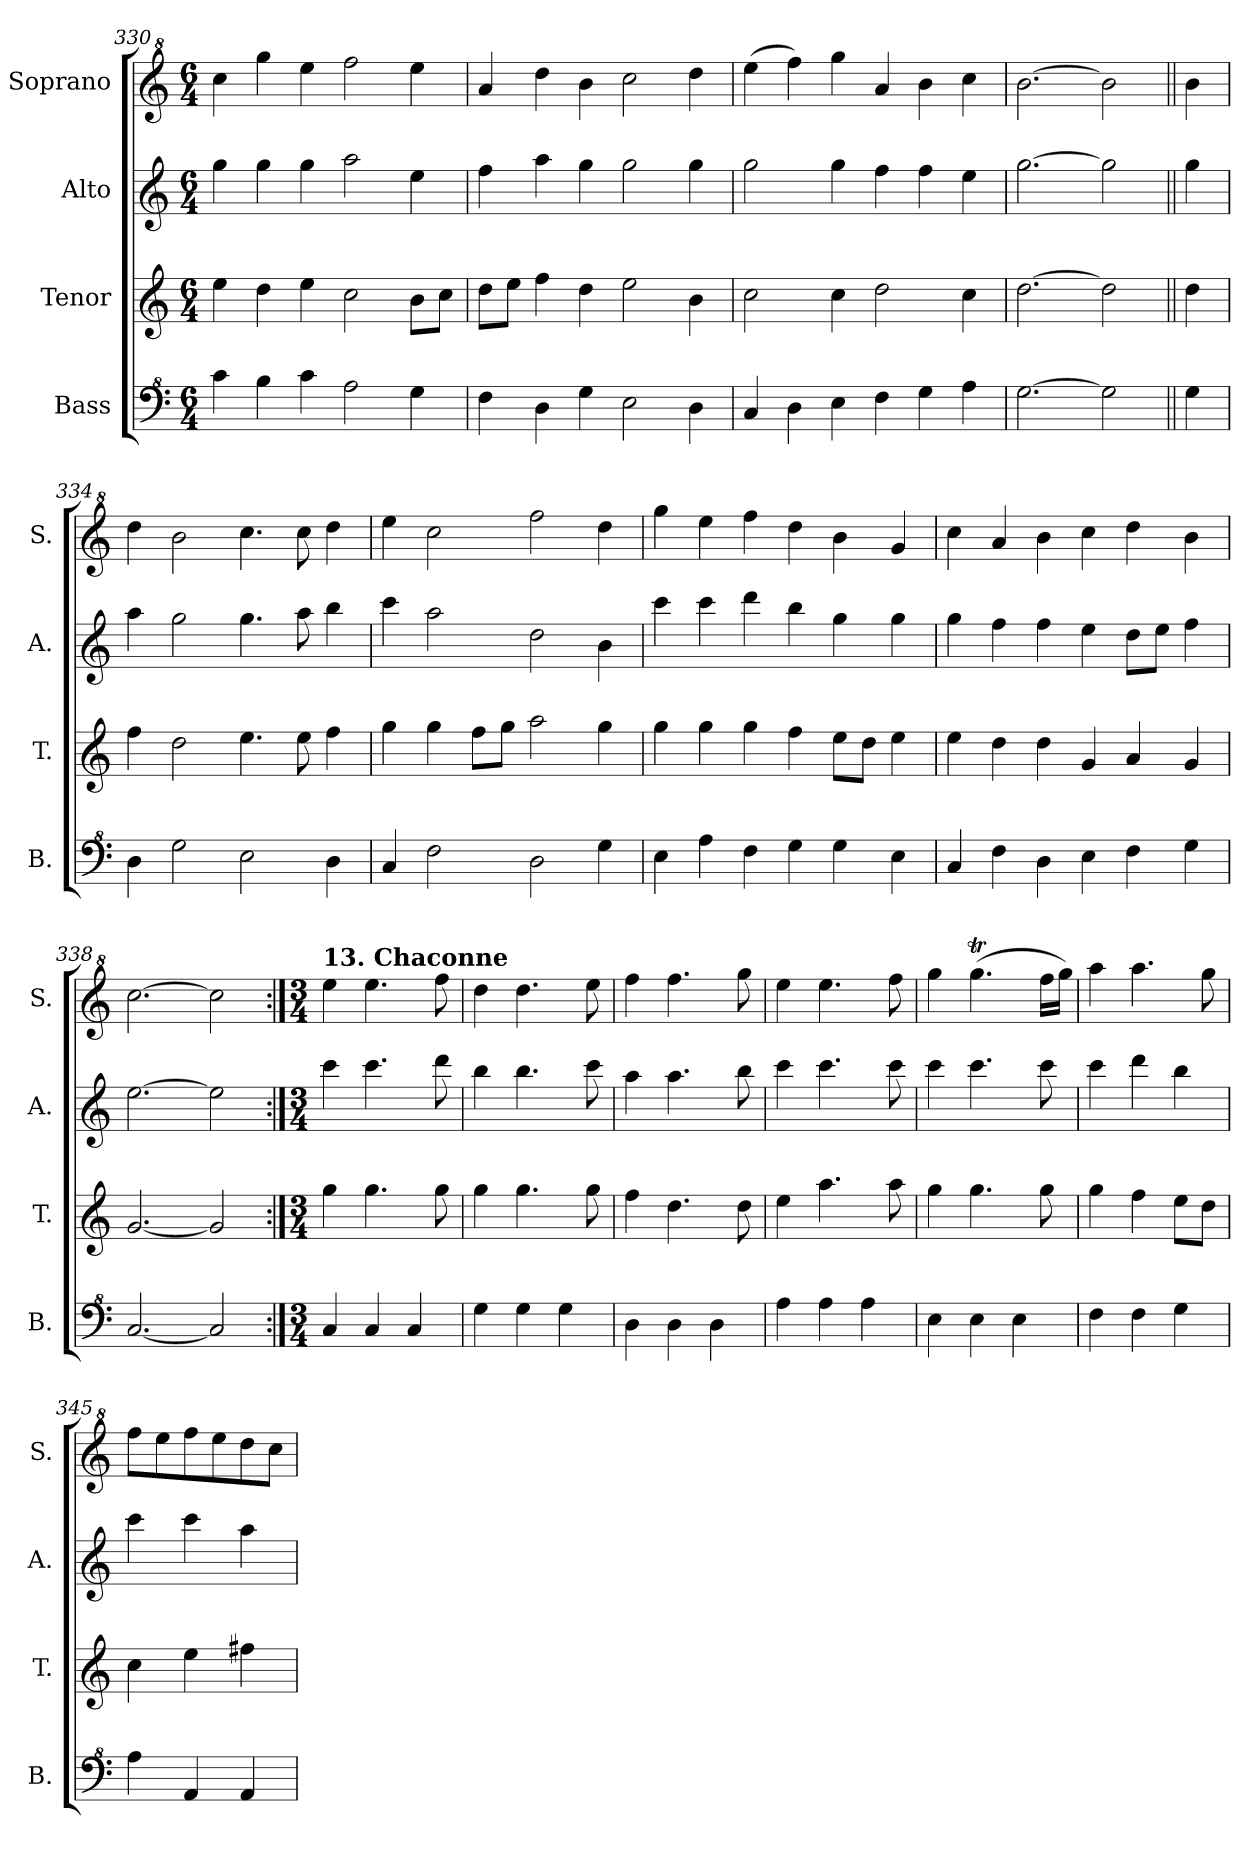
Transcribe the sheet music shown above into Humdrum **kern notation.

**kern	**kern	**kern	**kern
*part4	*part3	*part2	*part1
*staff4	*staff3	*staff2	*staff1
*I"Bass	*I"Tenor	*I"Alto	*I"Soprano
*I'B.	*I'T.	*I'A.	*I'S.
*clefF^4	*clefG2	*clefG2	*clefG^2
*k[]	*k[]	*k[]	*k[]
*M6/4	*M6/4	*M6/4	*M6/4
=330	=330	=330	=330
4cc\	4ee\	4gg\	4ccc\
4b\	4dd\	4gg\	4ggg\
4cc\	4ee\	4gg\	4eee\
2a\	2cc\	2aa\	2fff\
4g\	8b\L	4ee\	4eee\
.	8cc\J	.	.
=331	=331	=331	=331
4f\	8dd\L	4ff\	4aa/
.	8ee\J	.	.
4d\	4ff\	4aa\	4ddd\
4g\	4dd\	4gg\	4bb\
2e\	2ee\	2gg\	2ccc\
4d\	4b\	4gg\	4ddd\
=332	=332	=332	=332
4c/	2cc\	2gg\	(>4eee\
4d\	.	.	4fff\)
4e\	4cc\	4gg\	4ggg\
4f\	2dd\	4ff\	4aa/
4g\	.	4ff\	4bb\
4a\	4cc\	4ee\	4ccc\
=333	=333	=333	=333
[2.g\	[2.dd\	[2.gg\	[2.bb\
2g\]	2dd\]	2gg\]	2bb\]
=333X12||	=333X12||	=333X12||	=333X12||
4g\	4dd\	4gg\	4bb\
=334	=334	=334	=334
4d\	4ff\	4aa\	4ddd\
2g\	2dd\	2gg\	2bb\
2e\	4.ee\	4.gg\	4.ccc\
.	8ee\	8aa\	8ccc\
4d\	4ff\	4bb\	4ddd\
=335	=335	=335	=335
4c/	4gg\	4ccc\	4eee\
2f\	4gg\	2aa\	2ccc\
.	8ff\L	.	.
.	8gg\J	.	.
2d\	2aa\	2dd\	2fff\
4g\	4gg\	4b\	4ddd\
=336	=336	=336	=336
4e\	4gg\	4ccc\	4ggg\
4a\	4gg\	4ccc\	4eee\
4f\	4gg\	4ddd\	4fff\
4g\	4ff\	4bb\	4ddd\
4g\	8ee\L	4gg\	4bb\
.	8dd\J	.	.
4e\	4ee\	4gg\	4gg/
=337	=337	=337	=337
4c/	4ee\	4gg\	4ccc\
4f\	4dd\	4ff\	4aa/
4d\	4dd\	4ff\	4bb\
4e\	4g/	4ee\	4ccc\
4f\	4a/	8dd\L	4ddd\
.	.	8ee\J	.
4g\	4g/	4ff\	4bb\
=338	=338	=338	=338
[2.c/	[2.g/	[2.ee\	[2.ccc\
2c/]	2g/]	2ee\]	2ccc\]
!!LO:LB:g=z
=339:|!	=339:|!	=339:|!	=339:|!
*M3/4	*M3/4	*M3/4	*M3/4
!	!	!	!LO:TX:a:B:t=13. Chaconne
4c/	4gg\	4ccc\	4eee\
4c/	4.gg\	4.ccc\	4.eee\
4c/	.	.	.
.	8gg\	8ddd\	8fff\
=340	=340	=340	=340
4g\	4gg\	4bb\	4ddd\
4g\	4.gg\	4.bb\	4.ddd\
4g\	.	.	.
.	8gg\	8ccc\	8eee\
=341	=341	=341	=341
4d\	4ff\	4aa\	4fff\
4d\	4.dd\	4.aa\	4.fff\
4d\	.	.	.
.	8dd\	8bb\	8ggg\
=342	=342	=342	=342
4a\	4ee\	4ccc\	4eee\
4a\	4.aa\	4.ccc\	4.eee\
4a\	.	.	.
.	8aa\	8ccc\	8fff\
=343	=343	=343	=343
4e\	4gg\	4ccc\	4ggg\
4e\	4.gg\	4.ccc\	(>4.gggT\
4e\	.	.	.
.	8gg\	8ccc\	16fff\LL
.	.	.	16ggg\JJ)
=344	=344	=344	=344
4f\	4gg\	4ccc\	4aaa\
4f\	4ff\	4ddd\	4.aaa\
4g\	8ee\L	4bb\	.
.	8dd\J	.	8ggg\
=345	=345	=345	=345
4a\	4cc\	4ccc\	8fff\L
.	.	.	8eee\
4A/	4ee\	4ccc\	8fff\
.	.	.	8eee\
4A/	4ff#X\	4aa\	8ddd\
.	.	.	8ccc\J
=	=	=	=
*-	*-	*-	*-
